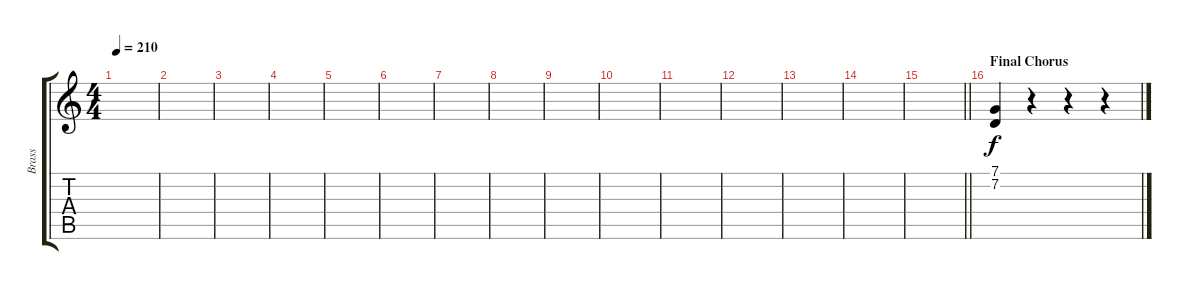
\track ("Brass" "Brass") {instrument brasssection}
\staff {score tabs}
\tuning (C4 G3 Eb3 Bb2 F2 C2) {hide}
\ts (4 4)
\tempo 210
\clef g2
\ks c
|
|
|
|
|
|
|
|
|
|
|
|
|
|
\barLineRight lightlight
|
\section ("" "Final Chorus")
(7.1 7.2).4 r.4 r.4 r.4
